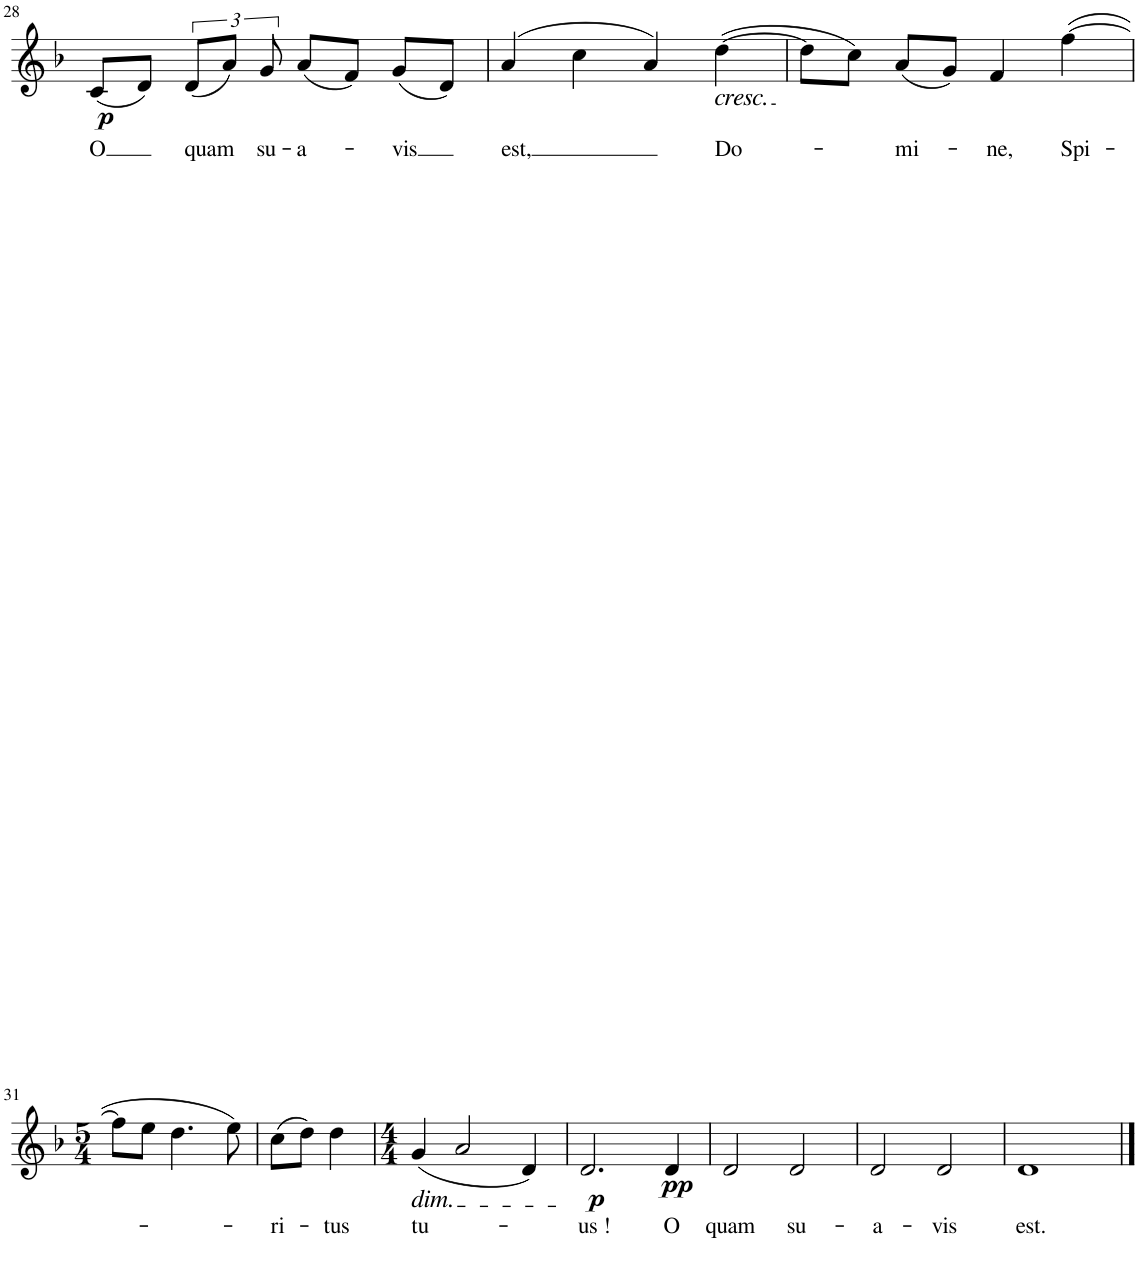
**kern	**text	**dynam
*part1	*part1	*part1
*staff1	*staff1	*staff1
*I"S	*	*
!!LO:PB:g=z
*clefG2	*	*
*k[b-]	*	*
*M4/4	*	*
=28	=28	=28
!	!LO:LY:b	!LO:DY:b
(8c/L	O	p
8d/J)	.	.
!	!LO:LY:b	!
(12d/L	quam	.
12a/J)	.	.
!	!LO:LY:b	!
12g/	su-	.
!	!LO:LY:b	!
(8a/L	-a-	.
8f/J)	.	.
!	!LO:LY:b	!
(8g/L	-vis	.
8d/J)	.	.
=29	=29	=29
!	!LO:LY:b	!
(4a/	est,	.
4cc\	.	.
4a/)	.	.
!LO:TX:b:i:t=cresc.	!	!
!	!LO:LY:b	!
([4dd\	Do-	.
=30	=30	=30
8dd\L]	.	.
8cc\J)	.	.
!	!LO:LY:b	!
(8a/L	-mi-	.
8g/J)	.	.
!	!LO:LY:b	!
4f/	-ne,	.
!	!LO:LY:b	!
([4ff\	Spi-	.
!!LO:LB:g=z
=31	=31	=31
*M5/4	*	*
8ff\L]	.	.
8ee\J	.	.
4.dd\	.	.
8ee\)	.	.
=32	=32	=32
!	!LO:LY:b	!
(8cc\L	-ri-	.
8dd\J)	.	.
!	!LO:LY:b	!
4dd\	-tus	.
=33	=33	=33
*M4/4	*	*
!LO:TX:b:i:t=dim.	!	!
!	!LO:LY:b	!
(4g/	tu-	.
2a/	.	.
4d/)	.	.
=34	=34	=34
!	!LO:LY:b	!LO:DY:b
2.d/	-us !	p
!	!LO:LY:b	!LO:DY:b
4d/	O	pp
=35	=35	=35
!	!LO:LY:b	!
2d/	quam	.
!	!LO:LY:b	!
2d/	su-	.
=36	=36	=36
!	!LO:LY:b	!
2d/	-a-	.
!	!LO:LY:b	!
2d/	-vis	.
=37	=37	=37
!	!LO:LY:b	!
1d	est.	.
==	==	==
*-	*-	*-
